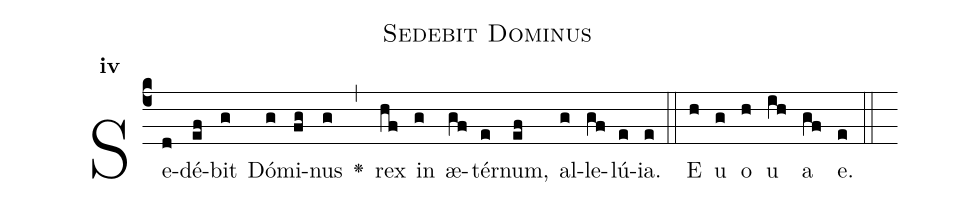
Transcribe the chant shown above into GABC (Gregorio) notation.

name:Sedebit Dominus;
office-part:Antiphona;
mode:4;
%%
initial-style: 1;
name: Sedebit Dominus
book: Antiphonae & Responsoria/Tomus II, p. 223;
occasion: Hebdomada VI Paschae Dominica;
office-part: Vesperae II Ant 1;
user-notes: ;
commentary: ;
annotation: 4e;
centering-scheme: english;
fontsize: 12;
font: OFLSortsMillGoudy;
height: 11;
width: 4.5;
%%
(c4)Se(d)dé(ef)bit(g) Dó(g)mi(fg)nus(g) <v>\greheightstar</v>(,) rex(hf) in(g) æ(gf)tér(e)num,(ef) al(g)le(gf)lú(e)ia.(e) (::)
E(h) u(g) o(h) u(ih) a(gf) e.(e) (::)
